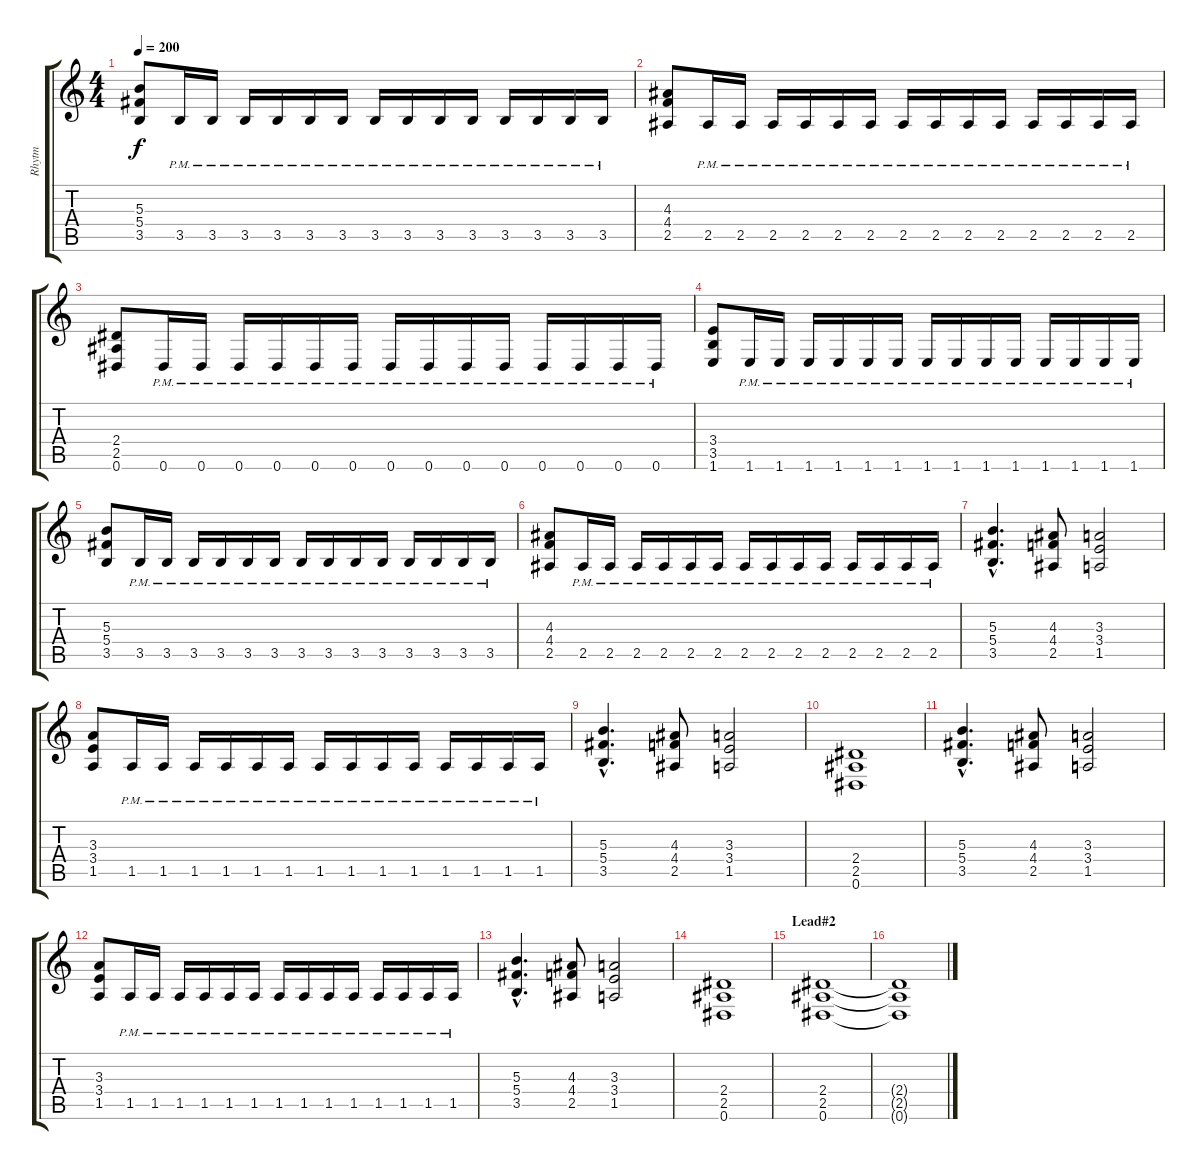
\track ("Rhytm" "Rhytm") {instrument distortionguitar}
\staff {score tabs}
\tuning (Eb4 Bb3 Gb3 Db3 Ab2 Eb2) {hide}
\ts (4 4)
\tempo 200
\clef g2
\ks c
(5.3 5.4 3.5).8{dy f} 3.5{pm}.16 3.5{pm}.16 3.5{pm}.16 3.5{pm}.16 3.5{pm}.16 3.5{pm}.16 3.5{pm}.16 3.5{pm}.16 3.5{pm}.16 3.5{pm}.16 3.5{pm}.16 3.5{pm}.16 3.5{pm}.16 3.5{pm}.16 |
(4.3 4.4 2.5).8 2.5{pm}.16 2.5{pm}.16 2.5{pm}.16 2.5{pm}.16 2.5{pm}.16 2.5{pm}.16 2.5{pm}.16 2.5{pm}.16 2.5{pm}.16 2.5{pm}.16 2.5{pm}.16 2.5{pm}.16 2.5{pm}.16 2.5{pm}.16 |
(2.4 2.5 0.6).8 0.6{pm}.16 0.6{pm}.16 0.6{pm}.16 0.6{pm}.16 0.6{pm}.16 0.6{pm}.16 0.6{pm}.16 0.6{pm}.16 0.6{pm}.16 0.6{pm}.16 0.6{pm}.16 0.6{pm}.16 0.6{pm}.16 0.6{pm}.16 |
(3.4 3.5 1.6).8 1.6{pm}.16 1.6{pm}.16 1.6{pm}.16 1.6{pm}.16 1.6{pm}.16 1.6{pm}.16 1.6{pm}.16 1.6{pm}.16 1.6{pm}.16 1.6{pm}.16 1.6{pm}.16 1.6{pm}.16 1.6{pm}.16 1.6{pm}.16 |
(5.3 5.4 3.5).8 3.5{pm}.16 3.5{pm}.16 3.5{pm}.16 3.5{pm}.16 3.5{pm}.16 3.5{pm}.16 3.5{pm}.16 3.5{pm}.16 3.5{pm}.16 3.5{pm}.16 3.5{pm}.16 3.5{pm}.16 3.5{pm}.16 3.5{pm}.16 |
(4.3 4.4 2.5).8 2.5{pm}.16 2.5{pm}.16 2.5{pm}.16 2.5{pm}.16 2.5{pm}.16 2.5{pm}.16 2.5{pm}.16 2.5{pm}.16 2.5{pm}.16 2.5{pm}.16 2.5{pm}.16 2.5{pm}.16 2.5{pm}.16 2.5{pm}.16 |
(5.3{hac} 5.4{hac} 3.5{hac}).4{d} (4.3 4.4 2.5).8 (3.3 3.4 1.5).2 |
(3.3 3.4 1.5).8 1.5{pm}.16 1.5{pm}.16 1.5{pm}.16 1.5{pm}.16 1.5{pm}.16 1.5{pm}.16 1.5{pm}.16 1.5{pm}.16 1.5{pm}.16 1.5{pm}.16 1.5{pm}.16 1.5{pm}.16 1.5{pm}.16 1.5{pm}.16 |
(5.3{hac} 5.4{hac} 3.5{hac}).4{d} (4.3 4.4 2.5).8 (3.3 3.4 1.5).2 |
(2.4 2.5 0.6).1 |
(5.3{hac} 5.4{hac} 3.5{hac}).4{d} (4.3 4.4 2.5).8 (3.3 3.4 1.5).2 |
(3.3 3.4 1.5).8 1.5{pm}.16 1.5{pm}.16 1.5{pm}.16 1.5{pm}.16 1.5{pm}.16 1.5{pm}.16 1.5{pm}.16 1.5{pm}.16 1.5{pm}.16 1.5{pm}.16 1.5{pm}.16 1.5{pm}.16 1.5{pm}.16 1.5{pm}.16 |
(5.3{hac} 5.4{hac} 3.5{hac}).4{d} (4.3 4.4 2.5).8 (3.3 3.4 1.5).2 |
(2.4 2.5 0.6).1 |
\section ("" "Lead#2")
(2.4 2.5 0.6).1 |
(2.4{t} 2.5{t} 0.6{t}).1
